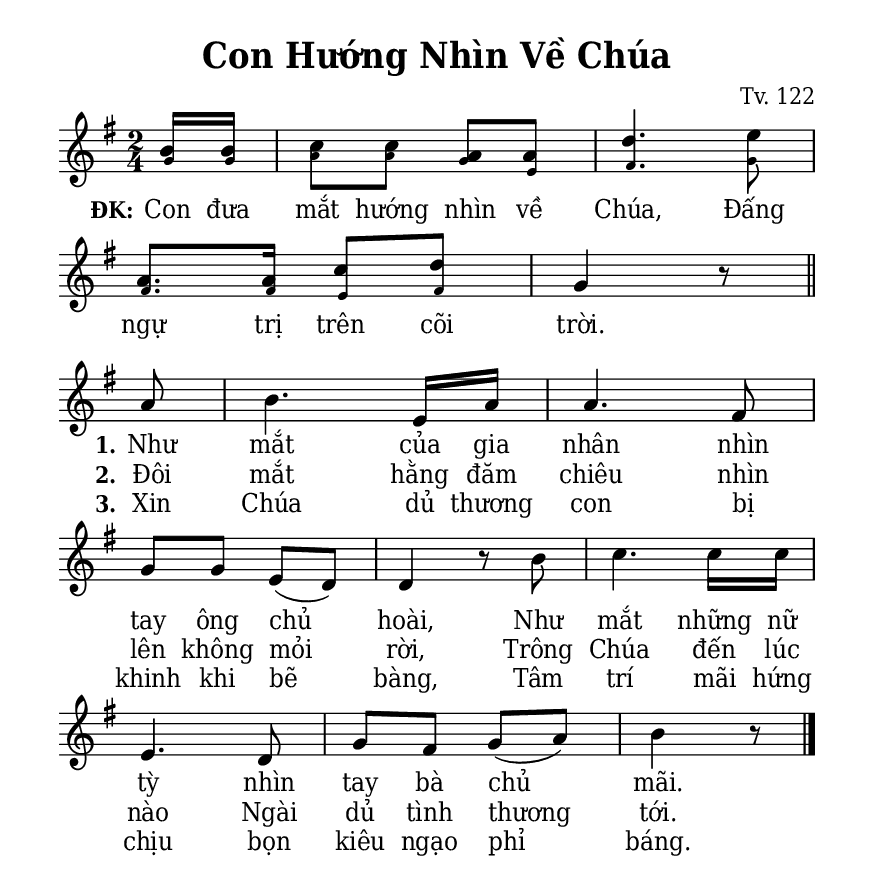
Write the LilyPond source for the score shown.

% Cài đặt chung\
\version "2.22.1"
\include "english.ly"

\header {
  title = "Con Hướng Nhìn Về Chúa"
  composer = "Tv. 122"
  %arranger = "Lm. Kim Long"
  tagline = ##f
}

% Nhạc phiên khúc
nhacPhienKhucSop = \relative c'' {
  \partial 8 b16 b |
  c8 c a a |
  d4. e8 |
  a,8. a16 c8 d |
  g,4 r8 \bar "||" \break
  
  a8 |
  b4. e,16 a |
  a4. fs8 |
  g g e (d) |
  d4 r8 b' |
  c4. c16 c |
  e,4. d8 |
  g fs g (a) |
  b4 r8 \bar "|."
}

nhacPhienKhucAlto = \relative c'' {
  g16 g |
  a8 a g e |
  fs4. g8 |
  fs8. fs16 e8 fs |
  g4 r8
}

% Lời phiên khúc
loiPhienKhucSop = \lyrics {
  \set stanza = "ĐK:"
  Con đưa mắt hướng nhìn về Chúa,
  Đấng ngự trị trên cõi trời.
  <<
    {
      \set stanza = "1."
      Như mắt của gia nhân nhìn tay ông chủ hoài,
      Như mắt những nữ tỳ nhìn tay bà chủ mãi.
    }
    \new Lyrics {
	    \set associatedVoice = "beSop"
	    \set stanza = "2."
	    Đôi mắt hằng đăm chiêu nhìn lên không mỏi rời,
	    Trông Chúa đến lúc nào Ngài dủ tình thương tới.
    }
    \new Lyrics {
	    \set associatedVoice = "beSop"
	    \set stanza = "3."
	    Xin Chúa dủ thương con bị khinh khi bẽ bàng,
	    Tâm trí mãi hứng chịu bọn kiêu ngạo phỉ báng.
    }
  >>
}

% Dàn trang
\paper {
  #(set-paper-size "a5")
  top-margin = 15\mm
  bottom-margin = 10\mm
  left-margin = 10\mm
  right-margin = 10\mm
  indent = #0
  #(define fonts
	 (make-pango-font-tree "Deja Vu Serif Condensed"
	 		       "Deja Vu Serif Condensed"
			       "Deja Vu Serif Condensed"
			       (/ 20 20)))
  print-page-number = ##f
  %page-count = #1
}

TongNhip = {
  \key g \major \time 2/4
  \set Timing.beamExceptions = #'()
  \set Timing.baseMoment = #(ly:make-moment 1/4)
}

% Đổi kích thước nốt cho bè phụ
notBePhu =
#(define-music-function (font-size music) (number? ly:music?)
   (for-some-music
     (lambda (m)
       (if (music-is-of-type? m 'rhythmic-event)
           (begin
             (set! (ly:music-property m 'tweaks)
                   (cons `(font-size . ,font-size)
                         (ly:music-property m 'tweaks)))
             #t)
           #f))
     music)
   music)

\score {
  \new ChoirStaff <<
    \new Staff \with {
        \consists "Merge_rests_engraver"
        printPartCombineTexts = ##f
      }
      <<
      \new Voice \TongNhip \partCombine 
        \nhacPhienKhucSop
        \notBePhu -3 { \nhacPhienKhucAlto }
      \new NullVoice = beSop \nhacPhienKhucSop
      \new Lyrics \lyricsto beSop \loiPhienKhucSop
      >>
  >>
  \layout {
    %\override Staff.TimeSignature.transparent = ##t
    \override Lyrics.LyricSpace.minimum-distance = #1.5
    \override Score.BarNumber.break-visibility = ##(#f #f #f)
    \override Score.SpacingSpanner.uniform-stretching = ##t
  } 
}
